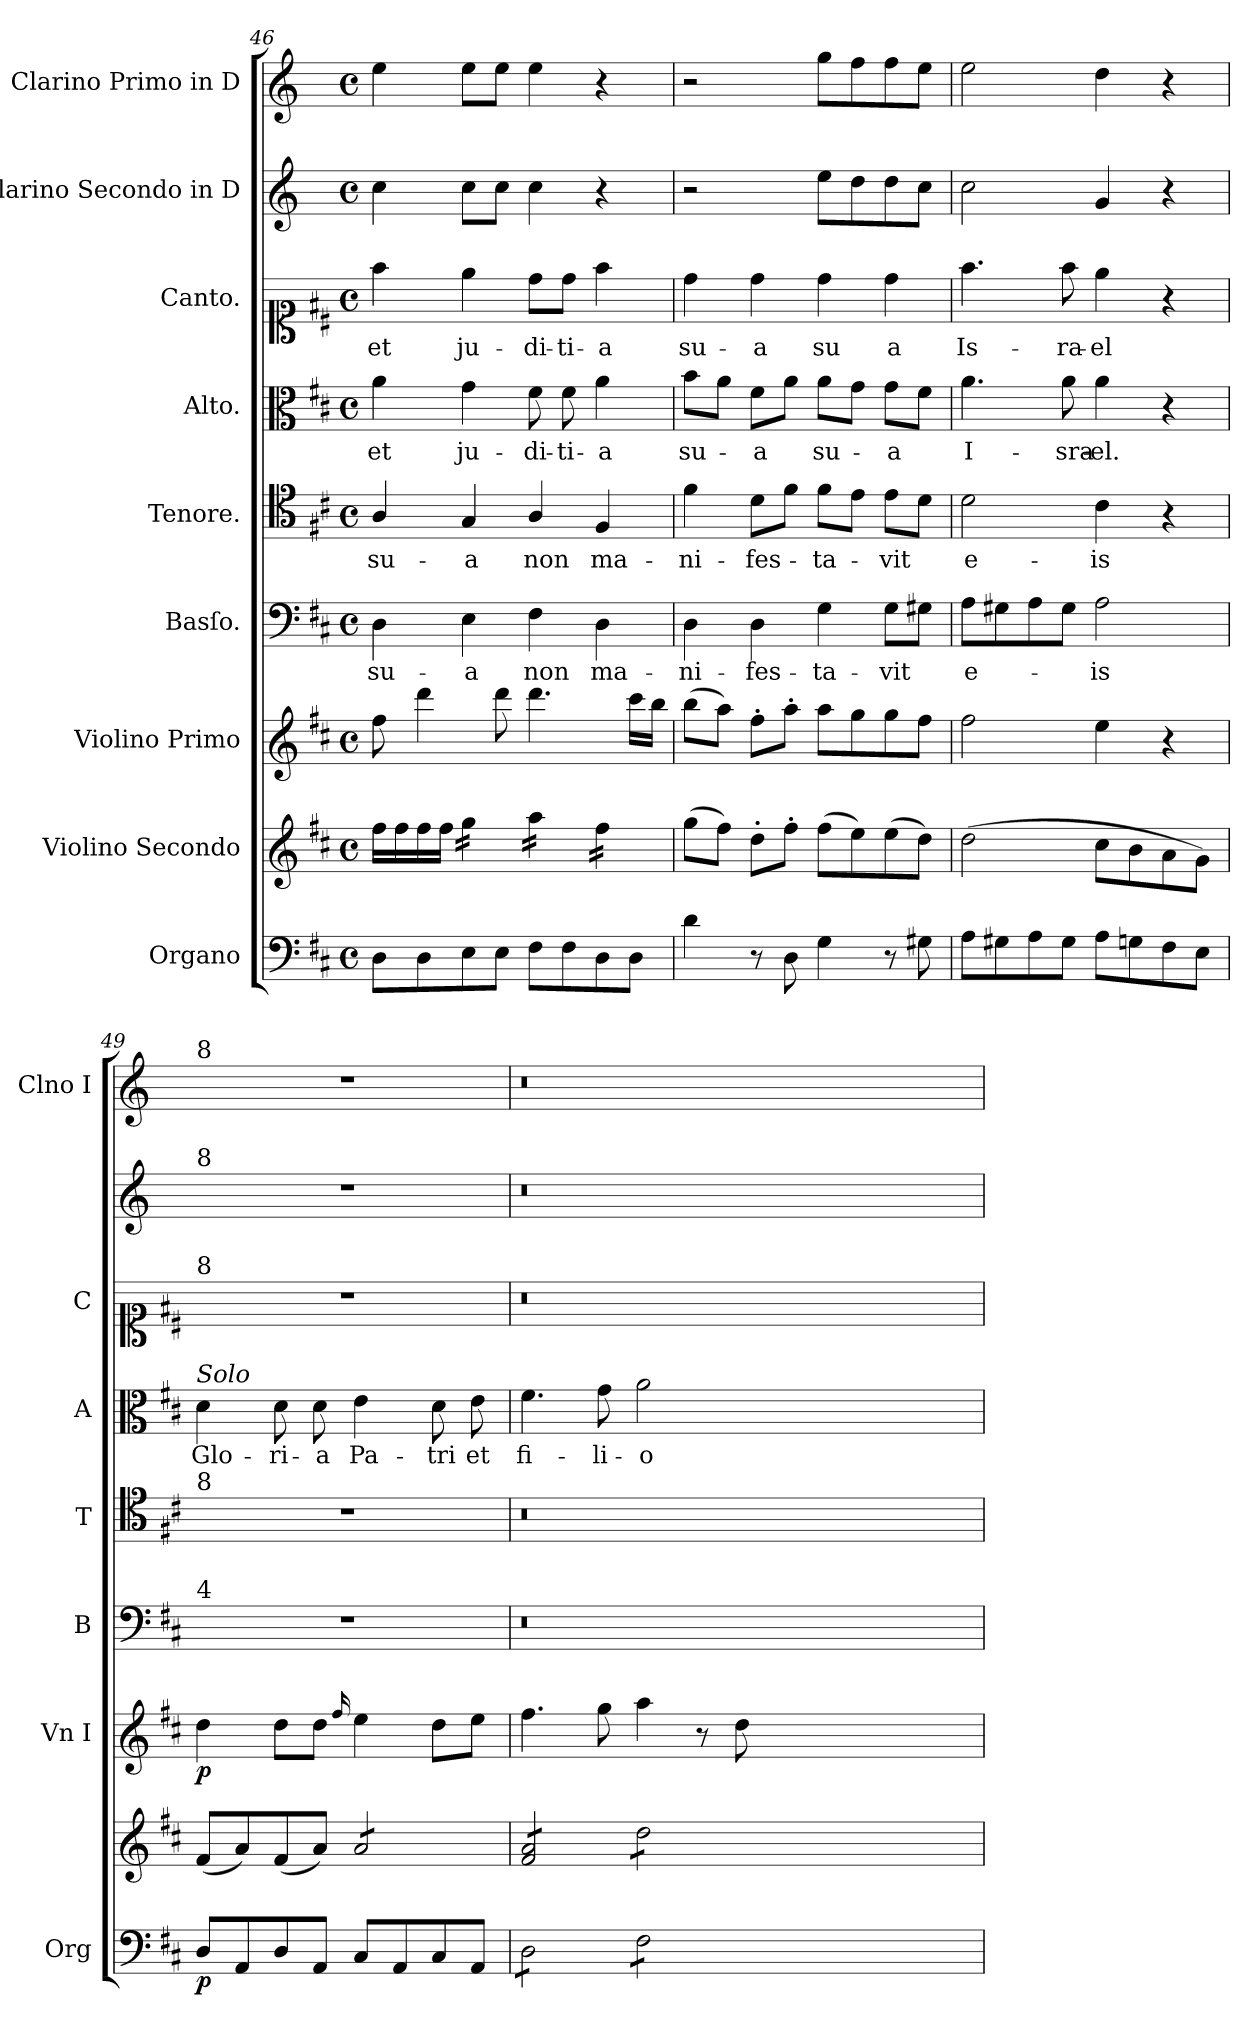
**kern	**dynam	**kern	**kern	**dynam	**kern	**text	**kern	**text	**kern	**text	**kern	**text	**kern	**kern
*part9	*part9	*part8	*part7	*part7	*part6	*part6	*part5	*part5	*part4	*part4	*part3	*part3	*part2	*part1
*staff9	*staff9	*staff8	*staff7	*staff7	*staff6	*staff6	*staff5	*staff5	*staff4	*staff4	*staff3	*staff3	*staff2	*staff1
*I"Organo	*	*I"Violino Secondo	*I"Violino Primo	*	*I"Basſo.	*	*I"Tenore.	*	*I"Alto.	*	*I"Canto.	*	*I"Clarino Secondo in D	*I"Clarino Primo in D
*I'Org	*	*	*I'Vn I	*	*I'B	*	*I'T	*	*I'A	*	*I'C	*	*	*I'Clno I
*clefF4	*	*clefG2	*clefG2	*	*clefF4	*	*clefC4	*	*clefC3	*	*clefC1	*	*clefG2	*clefG2
*	*	*	*	*	*	*	*	*	*	*	*	*	*ITrd-1c-2	*ITrd-1c-2
*k[f#c#]	*	*k[f#c#]	*k[f#c#]	*	*k[f#c#]	*	*k[f#c#]	*	*k[f#c#]	*	*k[f#c#]	*	*k[f#c#]	*k[f#c#]
*M4/4	*	*M4/4	*M4/4	*	*M4/4	*	*M4/4	*	*M4/4	*	*M4/4	*	*M4/4	*M4/4
*met(c)	*	*met(c)	*met(c)	*	*met(c)	*	*met(c)	*	*met(c)	*	*met(c)	*	*met(c)	*met(c)
=46	=46	=46	=46	=46	=46	=46	=46	=46	=46	=46	=46	=46	=46	=46
8D\L	.	16ff#\LL	8ff#\	.	4D\	su-	4A/	su-	4a\	et	4ff#\	et	4dd\	4ff#\
.	.	16ff#\	.	.	.	.	.	.	.	.	.	.	.	.
8D\	.	16ff#\	4ddd\	.	.	.	.	.	.	.	.	.	.	.
.	.	16ff#\JJ	.	.	.	.	.	.	.	.	.	.	.	.
*	*	*tremolo	*	*	*	*	*	*	*	*	*	*	*	*
8E\	.	16gg\LL	.	.	4E\	-a	4G/	-a	4g\	ju-	4ee\	ju-	8dd\L	8ff#\L
.	.	16gg\	.	.	.	.	.	.	.	.	.	.	.	.
8E\J	.	16gg\	8ddd\	.	.	.	.	.	.	.	.	.	8dd\J	8ff#\J
.	.	16gg\JJ	.	.	.	.	.	.	.	.	.	.	.	.
8F#\L	.	16aa\LL	4.ddd\	.	4F#\	non	4A/	non	8f#\	-di-	8dd\L	-di-	4dd\	4ff#\
.	.	16aa\	.	.	.	.	.	.	.	.	.	.	.	.
8F#\	.	16aa\	.	.	.	.	.	.	8f#\	-ti-	8dd\J	-ti-	.	.
.	.	16aa\JJ	.	.	.	.	.	.	.	.	.	.	.	.
8D\	.	16ff#\LL	.	.	4D\	ma-	4F#/	ma-	4a\	-a	4ff#\	-a	4r	4r
.	.	16ff#\	.	.	.	.	.	.	.	.	.	.	.	.
8D\J	.	16ff#\	16ccc#\LL	.	.	.	.	.	.	.	.	.	.	.
.	.	16ff#\JJ	16bb\JJ	.	.	.	.	.	.	.	.	.	.	.
*	*	*Xtremolo	*	*	*	*	*	*	*	*	*	*	*	*
=47	=47	=47	=47	=47	=47	=47	=47	=47	=47	=47	=47	=47	=47	=47
4d\	.	(8gg\L	(8bb\L	.	4D\	-ni-	4f#\	-ni-	8b\L	su-	4dd\	su-	2r	2r
.	.	8ff#\J)	8aa\J)	.	.	.	.	.	8a\J	.	.	.	.	.
8r	.	8dd'\L	8ff#'\L	.	4D\	-fes-	8d\L	-fes-	8f#\L	-a	4dd\	-a	.	.
8D\	.	8ff#'\J	8aa'\J	.	.	.	8f#\J	.	8a\J	.	.	.	.	.
!	!	!	!	!	!	!	!	!	!	!	!	!LO:LY:i	!	!
4G\	.	(8ff#\L	8aa\L	.	4G\	-ta-	8f#\L	-ta-	8a\L	su-	4dd\	su	8ff#\L	8aa\L
.	.	8ee\)	8gg\	.	.	.	8e\J	.	8g\J	.	.	.	8ee\	8gg\
!	!	!	!	!	!	!	!	!	!	!	!	!LO:LY:i	!	!
8r	.	(8ee\	8gg\	.	8G\L	-vit	8e\L	-vit	8g\L	-a	4dd\	-a	8ee\	8gg\
8G#X\	.	8dd\J)	8ff#\J	.	8G#X\J	.	8d\J	.	8f#\J	.	.	.	8dd\J	8ff#\J
=48	=48	=48	=48	=48	=48	=48	=48	=48	=48	=48	=48	=48	=48	=48
8A\L	.	(2dd\	2ff#\	.	8A\L	e-	2d\	e-	4.a\	I-	4.ff#\	Is-	2dd\	2ff#\
8G#X\	.	.	.	.	8G#X\	.	.	.	.	.	.	.	.	.
8A\	.	.	.	.	8A\	.	.	.	.	.	.	.	.	.
8G#\J	.	.	.	.	8G#\J	.	.	.	8a\	-sra-	8ff#\	-ra-	.	.
8A\L	.	8cc#\L	4ee\	.	2A\	-is	4c#\	-is	4a\	-el.	4ee\	-el	4a/	4ee\
8Gn\	.	8b\	.	.	.	.	.	.	.	.	.	.	.	.
8F#\	.	8a\	4r	.	.	.	4r	.	4r	.	4r	.	4r	4r
8E\J	.	8g\J)	.	.	.	.	.	.	.	.	.	.	.	.
=49	=49	=49	=49	=49	=49	=49	=49	=49	=49	=49	=49	=49	=49	=49
!	!	!	!	!	!	!	!	!	!	!	!	!	!	!LO:TX:a:t=8
!	!	!	!	!	!	!	!	!	!	!	!	!	!LO:TX:a:t=8	!
!	!	!	!	!	!	!	!	!	!	!	!LO:TX:a:t=8	!	!	!
!	!	!	!	!	!	!	!	!	!LO:TX:a:i:t=Solo	!	!	!	!	!
!	!	!	!	!	!	!	!LO:TX:a:t=8	!	!	!	!	!	!	!
!	!	!	!	!	!LO:TX:a:t=4	!	!	!	!	!	!	!	!	!
!	!LO:DY:b	!	!	!LO:DY:b	!	!	!	!	!	!	!	!	!	!
8D/L	p	(8f#/L	4dd\	p	1r	.	1r	.	4d\	Glo-	1r	.	1r	1r
8AA/	.	8a/)	.	.	.	.	.	.	.	.	.	.	.	.
8D/	.	(8f#/	8dd\L	.	.	.	.	.	8d\	-ri-	.	.	.	.
8AA/J	.	8a/J)	8dd\J	.	.	.	.	.	8d\	-a	.	.	.	.
.	.	.	16qqff#/	.	.	.	.	.	.	.	.	.	.	.
*	*	*tremolo	*	*	*	*	*	*	*	*	*	*	*	*
8C#/L	.	8a/L	4ee\	.	.	.	.	.	4e\	Pa-	.	.	.	.
8AA/	.	8a/	.	.	.	.	.	.	.	.	.	.	.	.
8C#/	.	8a/	8dd\L	.	.	.	.	.	8d\	-tri	.	.	.	.
8AA/J	.	8a/J	8ee\J	.	.	.	.	.	8e\	et	.	.	.	.
=50	=50	=50	=50	=50	=50	=50	=50	=50	=50	=50	=50	=50	=50	=50
*tremolo	*	*	*	*	*	*	*	*	*	*	*	*	*	*
8D\L	.	8f#/ 8a/L	4.ff#\	.	0.r	.	0.r	.	4.f#\	fi-	0.r	.	0.r	0.r
8D\	.	8f#/ 8a/	.	.	.	.	.	.	.	.	.	.	.	.
8D\	.	8f#/ 8a/	.	.	.	.	.	.	.	.	.	.	.	.
8D\J	.	8f#/ 8a/J	8gg\	.	.	.	.	.	8g\	-li-	.	.	.	.
8F#\L	.	8dd\L	4aa\	.	.	.	.	.	2a\	-o	.	.	.	.
8F#\	.	8dd\	.	.	.	.	.	.	.	.	.	.	.	.
8F#\	.	8dd\	8r	.	.	.	.	.	.	.	.	.	.	.
8F#\J	.	8dd\J	8dd\	.	.	.	.	.	.	.	.	.	.	.
*	*	*Xtremolo	*	*	*	*	*	*	*	*	*	*	*	*
*Xtremolo	*	*	*	*	*	*	*	*	*	*	*	*	*	*
0ryy	.	0ryy	0ryy	.	.	.	.	.	0ryy	.	.	.	.	.
=	=	=	=	=	=	=	=	=	=	=	=	=	=	=
*-	*-	*-	*-	*-	*-	*-	*-	*-	*-	*-	*-	*-	*-	*-
